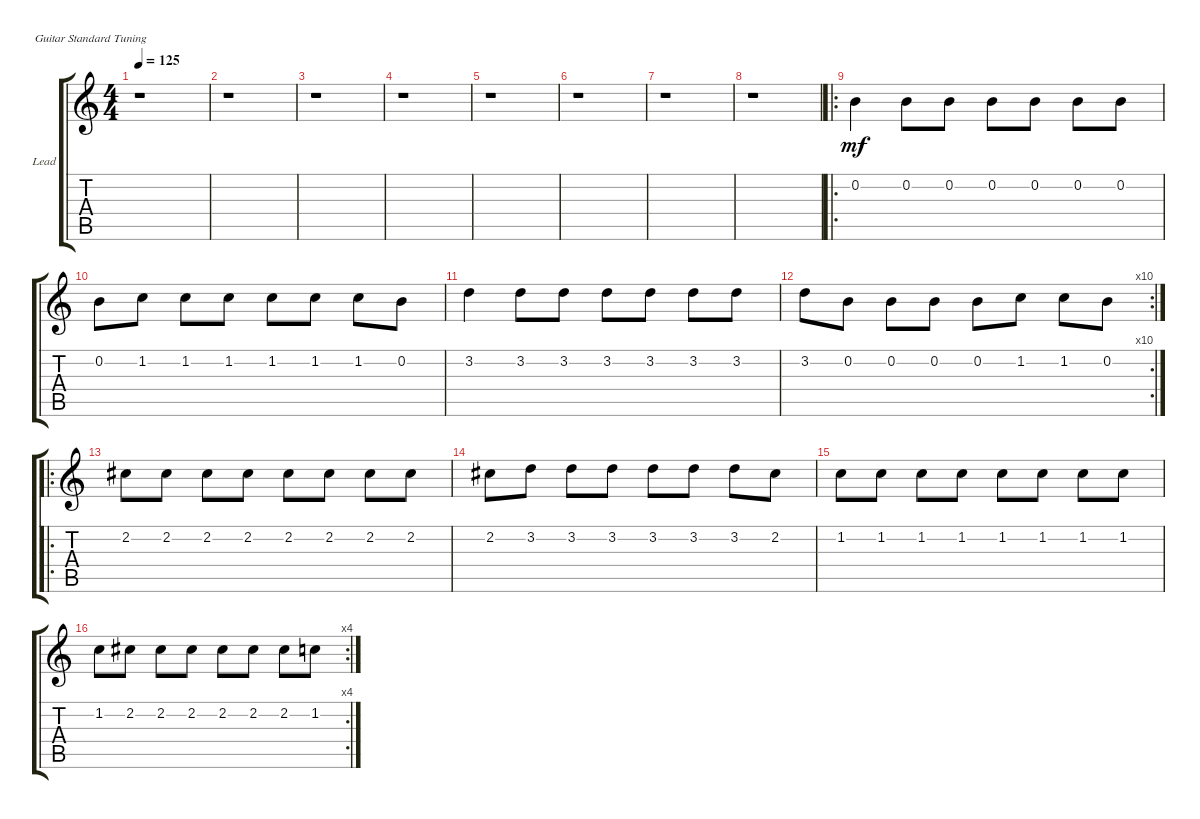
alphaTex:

\bracketExtendMode groupsimilarinstruments
\firstSystemTrackNameOrientation horizontal
\otherSystemsTrackNameOrientation horizontal
\track ("Lead" "Lead") {instrument distortionguitar}
\staff {score tabs}
\tuning (E4 B3 G3 D3 A2 E2)
\ts (4 4)
\tempo 125
\clef g2
\scale
0.487395
\ks c
r.1{dy mf instrument distortionguitar} |
\scale
0.256303 r.1 |
\scale
0.256303 r.1 |
\scale
0.333333 r.1 |
\scale
0.333333 r.1 |
\scale
0.333333 r.1 |
\scale
0.312821 r.1 |
\scale
0.312821 r.1 |
\ro
\scale
0.374359 0.2.4 0.2.8 0.2.8 0.2.8 0.2.8 0.2.8 0.2.8 |
\scale
0.322751 0.2.8 1.2.8 1.2.8 1.2.8 1.2.8 1.2.8 1.2.8 0.2.8 |
\scale
0.322751 3.2.4 3.2.8 3.2.8 3.2.8 3.2.8 3.2.8 3.2.8 |
\rc 10
\scale
0.354497 3.2.8 0.2.8 0.2.8 0.2.8 0.2.8 1.2.8 1.2.8 0.2.8 |
\ro
\scale
0.374359 2.2.8 2.2.8 2.2.8 2.2.8 2.2.8 2.2.8 2.2.8 2.2.8 |
\scale
0.312821 2.2.8 3.2.8 3.2.8 3.2.8 3.2.8 3.2.8 3.2.8 2.2.8 |
\scale
0.312821 1.2.8 1.2.8 1.2.8 1.2.8 1.2.8 1.2.8 1.2.8 1.2.8 |
\rc 4
\scale
0.333333 1.2.8 2.2.8 2.2.8 2.2.8 2.2.8 2.2.8 2.2.8 1.2.8
